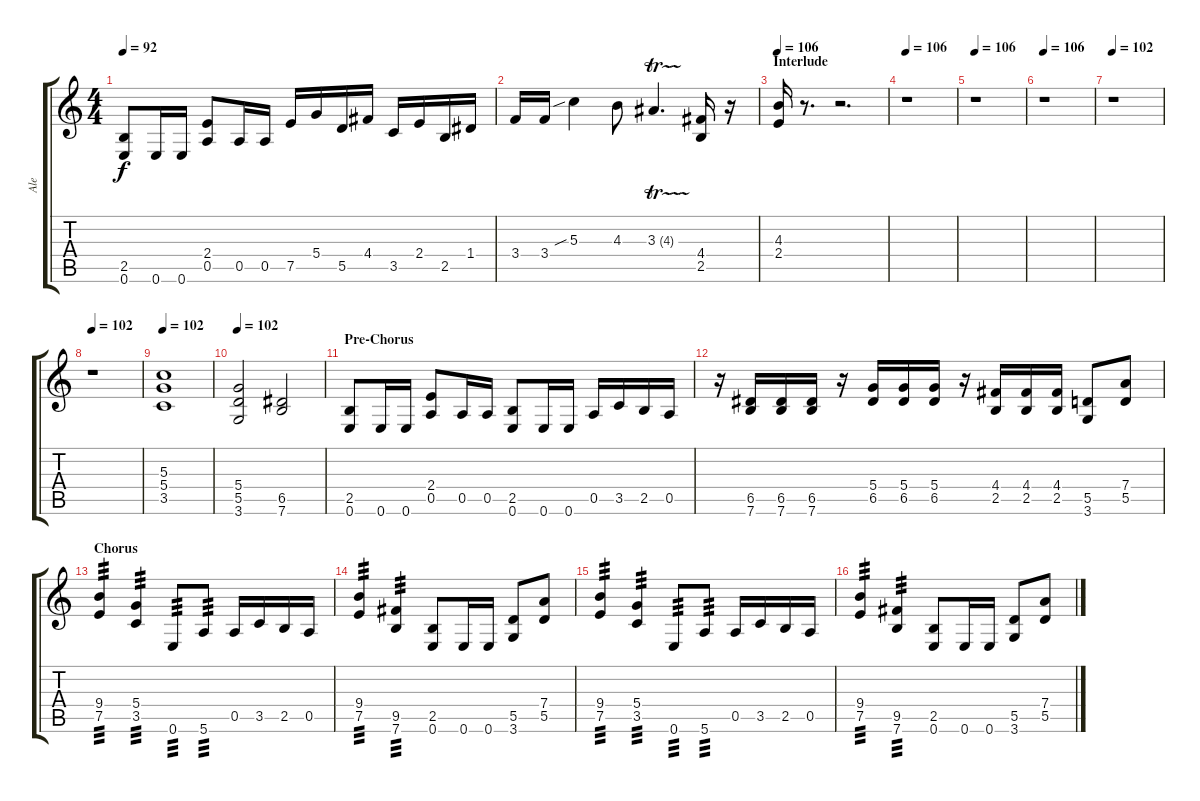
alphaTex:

\track ("Ale" "Ale") {instrument distortionguitar}
\staff {score tabs}
\tuning (E4 B3 G3 D3 A2 E2) {hide}
\ts (4 4)
\tempo 92
\clef g2
\ks c
(2.5 0.6).8{dy f} 0.6.16 0.6.16 (2.4 0.5).8 0.5.16 0.5.16 7.5.16 5.4.16 5.5.16 4.4.16 3.5.16 2.4.16 2.5.16 1.4.16 |
3.4.16 3.4.16 5.3{sib}.4 4.3.8 3.3{tr (4 32)}.4{d} (4.4 2.5).16 r.16 |
\section ("" "Interlude")
\tempo 106
(4.3 2.4).16 r.8{d} r.2{d} |
\tempo 106
r.1 |
\tempo 106
r.1 |
\tempo 106
r.1 |
\tempo 102
r.1 |
\tempo 102
r.1 |
\tempo 102
(5.3 5.4 3.5).1 |
\tempo 102
(5.4 5.5 3.6).2 (6.5 7.6).2 |
\section ("" "Pre-Chorus")
(2.5 0.6).8 0.6.16 0.6.16 (2.4 0.5).8 0.5.16 0.5.16 (2.5 0.6).8 0.6.16 0.6.16 0.5.16 3.5.16 2.5.16 0.5.16 |
r.16 (6.5 7.6).16 (6.5 7.6).16 (6.5 7.6).16 r.16 (5.4 6.5).16 (5.4 6.5).16 (5.4 6.5).16 r.16 (4.4 2.5).16 (4.4 2.5).16 (4.4 2.5).16 (5.5 3.6).8 (7.4 5.5).8 |
\section ("" "Chorus")
(9.4 7.5).4{tp 3} (5.4 3.5).4{tp 3} 0.6.8{tp 3} 5.6.8{tp 3} 0.5.16 3.5.16 2.5.16 0.5.16 |
(9.4 7.5).4{tp 3} (9.5 7.6).4{tp 3} (2.5 0.6).8 0.6.16 0.6.16 (5.5 3.6).8 (7.4 5.5).8 |
(9.4 7.5).4{tp 3} (5.4 3.5).4{tp 3} 0.6.8{tp 3} 5.6.8{tp 3} 0.5.16 3.5.16 2.5.16 0.5.16 |
(9.4 7.5).4{tp 3} (9.5 7.6).4{tp 3} (2.5 0.6).8 0.6.16 0.6.16 (5.5 3.6).8 (7.4 5.5).8
